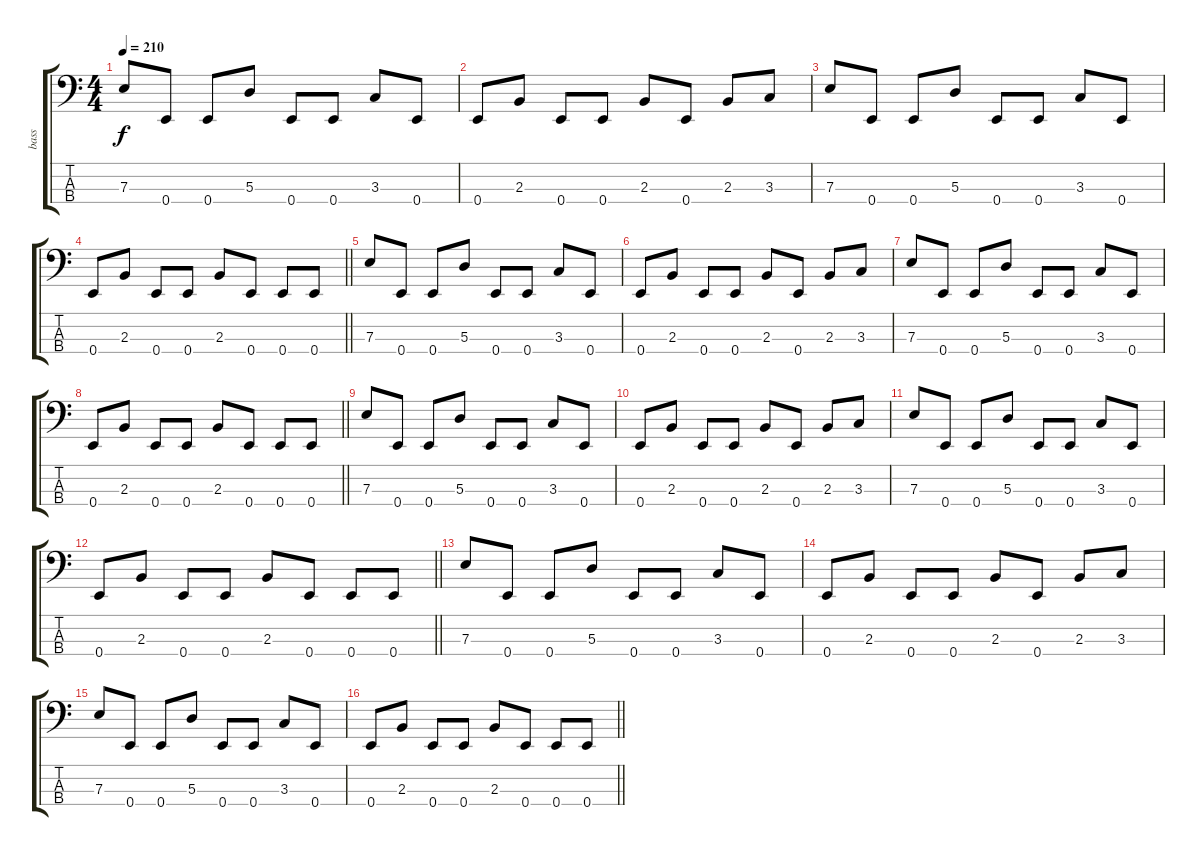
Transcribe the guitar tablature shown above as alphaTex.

\track ("bass" "bass") {instrument electricbassfinger}
\staff {score tabs}
\tuning (G2 D2 A1 E1) {hide}
\ts (4 4)
\section ("" "")
\tempo 210
\clef f4
\ks c
7.3.8{dy f} 0.4.8 0.4.8 5.3.8 0.4.8 0.4.8 3.3.8 0.4.8 |
0.4.8 2.3.8 0.4.8 0.4.8 2.3.8 0.4.8 2.3.8 3.3.8 |
7.3.8 0.4.8 0.4.8 5.3.8 0.4.8 0.4.8 3.3.8 0.4.8 |
\barLineRight lightlight
0.4.8 2.3.8 0.4.8 0.4.8 2.3.8 0.4.8 0.4.8 0.4.8 |
7.3.8 0.4.8 0.4.8 5.3.8 0.4.8 0.4.8 3.3.8 0.4.8 |
0.4.8 2.3.8 0.4.8 0.4.8 2.3.8 0.4.8 2.3.8 3.3.8 |
7.3.8 0.4.8 0.4.8 5.3.8 0.4.8 0.4.8 3.3.8 0.4.8 |
\barLineRight lightlight
0.4.8 2.3.8 0.4.8 0.4.8 2.3.8 0.4.8 0.4.8 0.4.8 |
\section ("" "")
7.3.8 0.4.8 0.4.8 5.3.8 0.4.8 0.4.8 3.3.8 0.4.8 |
0.4.8 2.3.8 0.4.8 0.4.8 2.3.8 0.4.8 2.3.8 3.3.8 |
7.3.8 0.4.8 0.4.8 5.3.8 0.4.8 0.4.8 3.3.8 0.4.8 |
\barLineRight lightlight
0.4.8 2.3.8 0.4.8 0.4.8 2.3.8 0.4.8 0.4.8 0.4.8 |
7.3.8 0.4.8 0.4.8 5.3.8 0.4.8 0.4.8 3.3.8 0.4.8 |
0.4.8 2.3.8 0.4.8 0.4.8 2.3.8 0.4.8 2.3.8 3.3.8 |
7.3.8 0.4.8 0.4.8 5.3.8 0.4.8 0.4.8 3.3.8 0.4.8 |
\barLineRight lightlight
0.4.8 2.3.8 0.4.8 0.4.8 2.3.8 0.4.8 0.4.8 0.4.8
